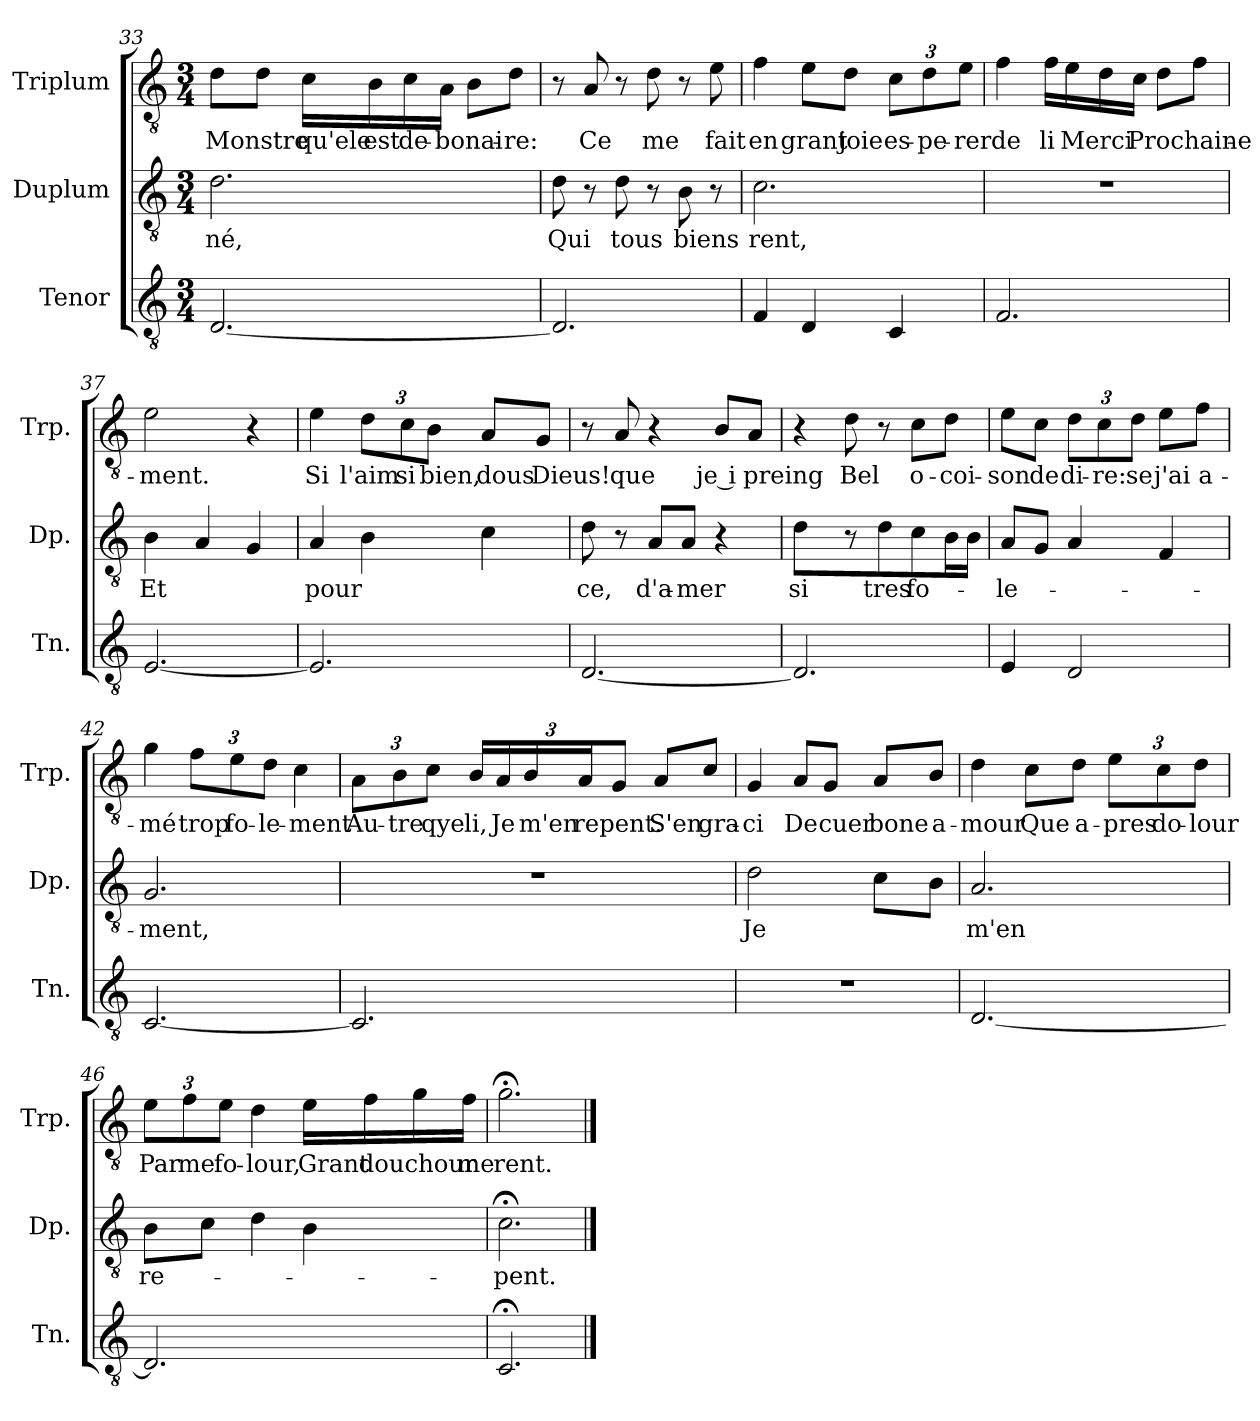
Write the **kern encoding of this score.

**kern	**kern	**text	**kern	**text
*part3	*part2	*part2	*part1	*part1
*staff3	*staff2	*staff2	*staff1	*staff1
*I"Tenor	*I"Duplum	*	*I"Triplum	*
*I'Tn.	*I'Dp.	*	*I'Trp.	*
!!LO:LB:g=z
*clefGv2	*clefGv2	*	*clefGv2	*
*k[]	*k[]	*	*k[]	*
*M3/4	*M3/4	*	*M3/4	*
=33	=33	=33	=33	=33
!	!	!LO:LY:b	!	!LO:LY:b
[2.D/	2.d\	-né,	8d\L	Monstre
.	.	.	8d\J	.
!	!	!	!	!LO:LY:b
.	.	.	16c\LL	qu'ele
!	!	!	!	!LO:LY:b
.	.	.	16B\	est
!	!	!	!	!LO:LY:b
.	.	.	16c\	de-
!	!	!	!	!LO:LY:b
.	.	.	16A\JJ	-bonai-
.	.	.	8B\L	.
!	!	!	!	!LO:LY:b
.	.	.	8d\J	-re:
=34	=34	=34	=34	=34
!	!	!LO:LY:b	!	!
2.D/]	8d\	Qui	8r	.
!	!	!	!	!LO:LY:b
.	8r	.	8A/	Ce
!	!	!LO:LY:b	!	!
.	8d\	tous	8r	.
!	!	!	!	!LO:LY:b
.	8r	.	8d\	me
!	!	!LO:LY:b	!	!
.	8B\	biens	8r	.
!	!	!	!	!LO:LY:b
.	8r	.	8e\	fait
=35	=35	=35	=35	=35
!	!	!LO:LY:b	!	!LO:LY:b
4F/	2.c\	rent,	4f\	en
!	!	!	!	!LO:LY:b
4D/	.	.	8e\L	grant
!	!	!	!	!LO:LY:b
.	.	.	8d\J	joie
*	*	*	*Xbrackettup	*
!	!	!	!	!LO:LY:b
4C/	.	.	12c\L	es-
!	!	!	!	!LO:LY:b
.	.	.	12d\	-pe-
!	!	!	!	!LO:LY:b
.	.	.	12e\J	-rer
=36	=36	=36	=36	=36
!	!	!	!	!LO:LY:b
2.F/	2.r	.	4f\	de
!	!	!	!	!LO:LY:b
.	.	.	16f\LL	li
!	!	!	!	!LO:LY:b
.	.	.	16e\	Merci
.	.	.	16d\	.
!	!	!	!	!LO:LY:b
.	.	.	16c\JJ	Prochaine-
.	.	.	8d\L	.
.	.	.	8f\J	.
!!LO:PB:g=z
=37	=37	=37	=37	=37
!	!	!LO:LY:b	!	!LO:LY:b
[2.E/	4B\	Et	2e\	-ment.
.	4A/	.	.	.
.	4G/	.	4r	.
=38	=38	=38	=38	=38
!	!	!LO:LY:b	!	!LO:LY:b
2.E/]	4A/	pour	4e\	Si
!	!	!	!	!LO:LY:b
.	4B\	.	12d\L	l'aim
!	!	!	!	!LO:LY:b
.	.	.	12c\	si
!	!	!	!	!LO:LY:b
.	.	.	12B\J	bien,
!	!	!	!	!LO:LY:b
.	4c\	.	8A/L	dous
!	!	!	!	!LO:LY:b
.	.	.	8G/J	Dieus!
=39	=39	=39	=39	=39
!	!	!LO:LY:b	!	!
[2.D/	8d\	ce,	8r	.
!	!	!	!	!LO:LY:b
.	8r	.	8A/	que
!	!	!LO:LY:b	!	!
.	8A/L	d'a-	4r	.
!	!	!LO:LY:b	!	!
.	8A/J	-mer	.	.
!	!	!	!	!LO:LY:b
.	4r	.	8B/L	je i
!	!	!	!	!LO:LY:b
.	.	.	8A/J	preing
=40	=40	=40	=40	=40
!	!	!LO:LY:b	!	!
2.D/]	4d\	si	4r	.
!	!	!	!	!LO:LY:b
.	8r	.	8d\	Bel
!	!	!LO:LY:b	!	!
.	8d\	tres	8r	.
!	!	!LO:LY:b	!	!LO:LY:b
.	8c\L	fo-	8c\L	o-
!	!	!	!	!LO:LY:b
*	*tremolo	*	*	*
.	16B\	.	8d\J	-coi-
.	16B\JJ	.	.	.
*	*Xtremolo	*	*	*
=41	=41	=41	=41	=41
!	!	!LO:LY:b	!	!LO:LY:b
4E/	8A/L	-le-	8e\L	-son
!	!	!	!	!LO:LY:b
.	8G/J	.	8c\J	de
!	!	!	!	!LO:LY:b
2D/	4A/	.	12d\L	di-
!	!	!	!	!LO:LY:b
.	.	.	12c\	-re:
!	!	!	!	!LO:LY:b
.	.	.	12d\J	se
!	!	!	!	!LO:LY:b
.	4F/	.	8e\L	j'ai
!	!	!	!	!LO:LY:b
.	.	.	8f\J	a-
!!LO:LB:g=z
=42	=42	=42	=42	=42
!	!	!LO:LY:b	!	!LO:LY:b
[2.C/	2.G/	-ment,	4g\	-mé
!	!	!	!	!LO:LY:b
.	.	.	12f\L	trop
!	!	!	!	!LO:LY:b
.	.	.	12e\	fo-
!	!	!	!	!LO:LY:b
.	.	.	12d\J	-le-
!	!	!	!	!LO:LY:b
.	.	.	4c\	-ment
=43	=43	=43	=43	=43
!	!	!	!	!LO:LY:b
2.C/]	2.r	.	12A\L	Au-
!	!	!	!	!LO:LY:b
.	.	.	12B\	-tre
!	!	!	!	!LO:LY:b
.	.	.	12c\J	qye
!	!	!	!	!LO:LY:b
.	.	.	24B/LL	li,
!	!	!	!	!LO:LY:b
.	.	.	24A/	Je
!	!	!	!	!LO:LY:b
.	.	.	24B/	m'en
!	!	!	!	!LO:LY:b
.	.	.	24A/J	repent.
.	.	.	12G/J	.
!	!	!	!	!LO:LY:b
.	.	.	8A/L	S'en
!	!	!	!	!LO:LY:b
.	.	.	8c/J	gra-
=44	=44	=44	=44	=44
!	!	!LO:LY:b	!	!LO:LY:b
2.r	2d\	Je	4G/	-ci
!	!	!	!	!LO:LY:b
.	.	.	8A/L	De
!	!	!	!	!LO:LY:b
.	.	.	8G/J	cuer
!	!	!	!	!LO:LY:b
.	8c\L	.	8A/L	bone
!	!	!	!	!LO:LY:b
.	8B\J	.	8B/J	a-
!!LO:LB:g=z
=45	=45	=45	=45	=45
!	!	!LO:LY:b	!	!LO:LY:b
[2.D/	2.A/	m'en	4d\	-mour
!	!	!	!	!LO:LY:b
.	.	.	8c\L	Que
!	!	!	!	!LO:LY:b
.	.	.	8d\J	a-
!	!	!	!	!LO:LY:b
.	.	.	12e\L	-pres
!	!	!	!	!LO:LY:b
.	.	.	12c\	do-
!	!	!	!	!LO:LY:b
.	.	.	12d\J	-lour
=46	=46	=46	=46	=46
!	!	!LO:LY:b	!	!LO:LY:b
2.D/]	8B\L	re-	12e\L	Par
!	!	!	!	!LO:LY:b
.	.	.	12f\	me
.	8c\J	.	.	.
!	!	!	!	!LO:LY:b
.	.	.	12e\J	fo-
!	!	!	!	!LO:LY:b
.	4d\	.	4d\	-lour,
!	!	!	!	!LO:LY:b
.	4B\	.	16e\LL	Grant
!	!	!	!	!LO:LY:b
.	.	.	16f\	douchour
.	.	.	16g\	.
!	!	!	!	!LO:LY:b
.	.	.	16f\JJ	me
=47	=47	=47	=47	=47
!	!	!LO:LY:b	!	!LO:LY:b
2.C;</	2.c;<\	-pent.	2.g;<\	rent.
==	==	==	==	==
*-	*-	*-	*-	*-
